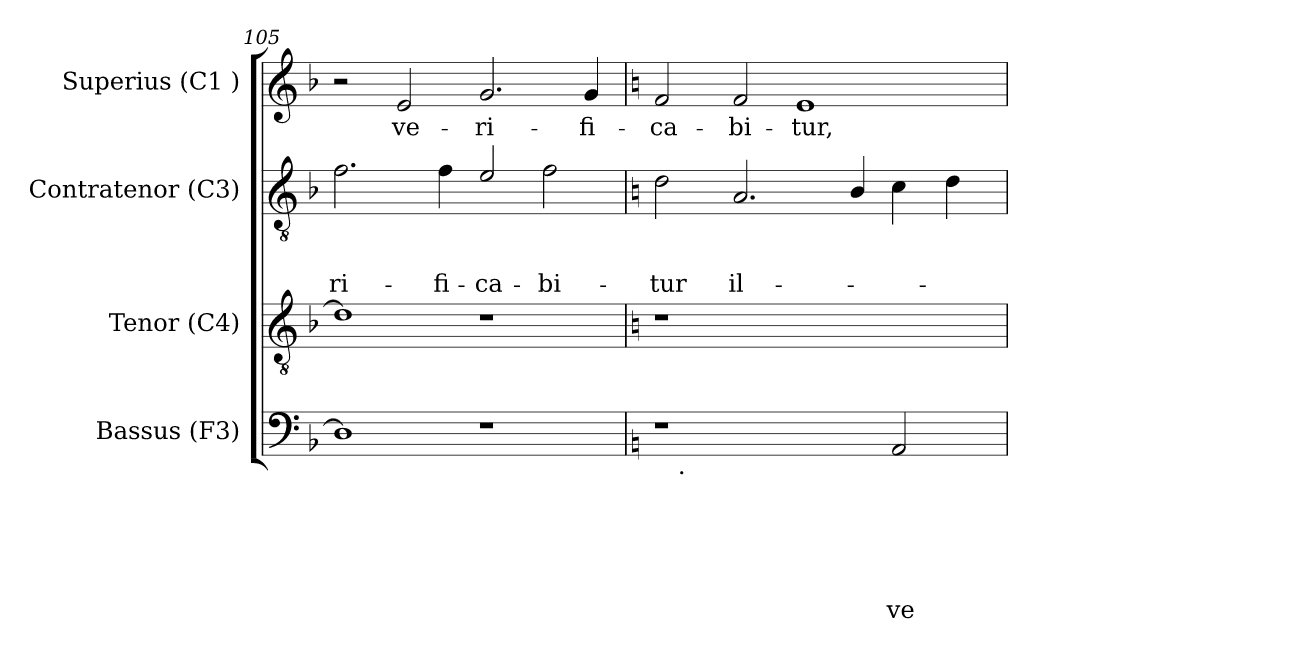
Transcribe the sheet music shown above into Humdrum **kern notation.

**kern	**text	**text	**text	**text	**text	**text	**kern	**text	**kern	**text	**text	**text	**kern	**text
*part4	*part4	*part4	*part4	*part4	*part4	*part4	*part3	*part3	*part2	*part2	*part2	*part2	*part1	*part1
*staff4	*staff4	*staff4	*staff4	*staff4	*staff4	*staff4	*staff3	*staff3	*staff2	*staff2	*staff2	*staff2	*staff1	*staff1
*I"Bassus (F3)	*	*	*	*	*	*	*I"Tenor (C4)	*	*I"Contratenor (C3)	*	*	*	*I"Superius (C1 )	*
*I'Bass.	*	*	*	*	*	*	*I'T.	*	*I'C.	*	*	*	*I'S.	*
*clefF4	*	*	*	*	*	*	*clefGv2	*	*clefGv2	*	*	*	*clefG2	*
*k[b-]	*	*	*	*	*	*	*k[b-]	*	*k[b-]	*	*	*	*k[b-]	*
*F:	*	*	*	*	*	*	*F:	*	*F:	*	*	*	*F:	*
=105	=105	=105	=105	=105	=105	=105	=105	=105	=105	=105	=105	=105	=105	=105
!	!	!	!	!	!	!	!	!	!	!	!	!LO:LY:b	!	!
1D]	.	.	.	.	.	.	1d]	.	2.f\	.	.	-ri-	2r	.
!	!	!	!	!	!	!	!	!	!	!	!	!	!	!LO:LY:b
.	.	.	.	.	.	.	.	.	.	.	.	.	2e/	ve-
!	!	!	!	!	!	!	!	!	!	!	!	!LO:LY:b	!	!
.	.	.	.	.	.	.	.	.	4f\	.	.	-fi-	.	.
!	!	!	!	!	!	!	!	!	!	!	!	!LO:LY:b	!	!LO:LY:b
1r	.	.	.	.	.	.	1r	.	2e/	.	.	-ca-	2.g/	-ri-
!	!	!	!	!	!	!	!	!	!	!	!	!LO:LY:b	!	!
.	.	.	.	.	.	.	.	.	2f\	.	.	-bi-	.	.
!	!	!	!	!	!	!	!	!	!	!	!	!	!	!LO:LY:b
.	.	.	.	.	.	.	.	.	.	.	.	.	4g/	-fi-
!!LO:LB:g=z
=106	=106	=106	=106	=106	=106	=106	=106	=106	=106	=106	=106	=106	=106	=106
*k[]	*	*	*	*	*	*	*k[]	*	*k[]	*	*	*	*k[]	*
*C:	*	*	*	*	*	*	*C:	*	*C:	*	*	*	*C:	*
!	!	!	!	!	!	!	!LO:N:vis=1	!	!	!	!	!LO:LY:b	!	!LO:LY:b
*^	*	*	*	*	*	*	*	*	*	*	*	*	*	*
1r	16.ryy	.	.	.	.	.	.	1r	.	2d\	.	.	-tur	2f/	-ca-
!	!LO:TX:b:t=.	!	!	!	!	!	!	!	!	!	!	!	!	!	!
.	1ryy	.	.	.	.	.	.	.	.	.	.	.	.	.	.
!	!	!	!	!	!	!	!	!	!	!	!	!	!LO:LY:b	!	!LO:LY:b
.	.	.	.	.	.	.	.	.	.	2.A/	.	.	il-	2f/	-bi-
!	!	!	!	!	!	!	!	!	!	!	!	!	!	!	!LO:LY:b
2ryy	.	.	.	.	.	.	.	1ryy	.	.	.	.	.	1e	-tur,
.	2ryy	.	.	.	.	.	.	.	.	.	.	.	.	.	.
.	.	.	.	.	.	.	.	.	.	4B/	.	.	.	.	.
!	!	!	!	!	!	!	!LO:LY:b	!	!	!	!	!	!	!	!
2AA/	.	.	.	.	.	.	ve-	.	.	4c\	.	.	.	.	.
.	4ryy	.	.	.	.	.	.	.	.	.	.	.	.	.	.
.	.	.	.	.	.	.	.	.	.	4d\	.	.	.	.	.
.	8ryy	.	.	.	.	.	.	.	.	.	.	.	.	.	.
.	32ryy	.	.	.	.	.	.	.	.	.	.	.	.	.	.
*v	*v	*	*	*	*	*	*	*	*	*	*	*	*	*	*
=	=	=	=	=	=	=	=	=	=	=	=	=	=	=
*-	*-	*-	*-	*-	*-	*-	*-	*-	*-	*-	*-	*-	*-	*-
